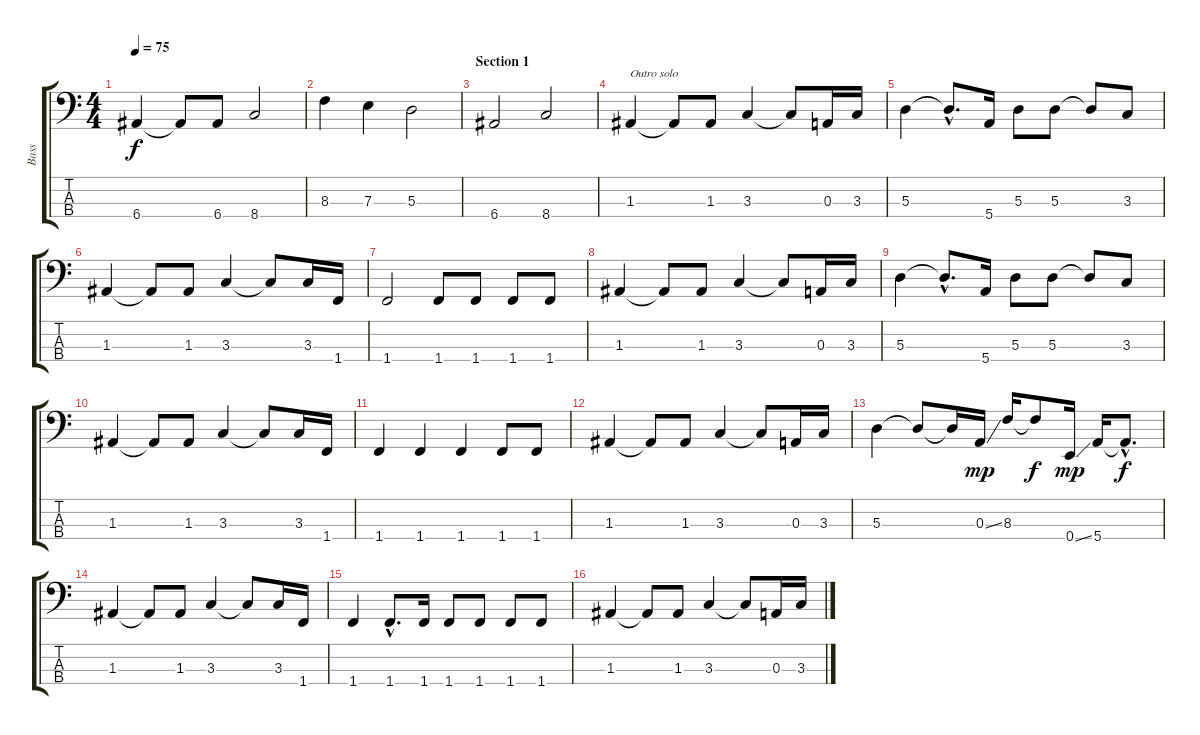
\track ("Bass" "Bass") {instrument electricbassfinger}
\staff {score tabs}
\tuning (G2 D2 A1 E1) {hide}
\ts (4 4)
\tempo 75
\clef f4
\ks c
6.4.4{dy f} 6.4{t}.8 6.4.8 8.4.2 |
8.3.4 7.3.4 5.3.2 |
\section ("" "Section 1")
6.4.2 8.4.2 |
1.3.4{txt "Outro solo"} 1.3{t}.8 1.3.8 3.3.4 3.3{t}.8 0.3.16 3.3.16 |
5.3.4 5.3{hac t}.8{d} 5.4.16 5.3.8 5.3.8 5.3{t}.8 3.3.8 |
1.3.4 1.3{t}.8 1.3.8 3.3.4 3.3{t}.8 3.3.16 1.4.16 |
1.4.2 1.4.8 1.4.8 1.4.8 1.4.8 |
1.3.4 1.3{t}.8 1.3.8 3.3.4 3.3{t}.8 0.3.16 3.3.16 |
5.3.4 5.3{hac t}.8{d} 5.4.16 5.3.8 5.3.8 5.3{t}.8 3.3.8 |
1.3.4 1.3{t}.8 1.3.8 3.3.4 3.3{t}.8 3.3.16 1.4.16 |
1.4.4 1.4.4 1.4.4 1.4.8 1.4.8 |
1.3.4 1.3{t}.8 1.3.8 3.3.4 3.3{t}.8 0.3.16 3.3.16 |
5.3.4 5.3{t}.8 5.3{t}.16 0.3{ss}.16{dy mp} 8.3.16 8.3{t}.8{dy f} 0.4{ss}.16{dy mp} 5.4.16 5.4{hac t}.8{d dy f} |
1.3.4 1.3{t}.8 1.3.8 3.3.4 3.3{t}.8 3.3.16 1.4.16 |
1.4.4 1.4{hac}.8{d} 1.4.16 1.4.8 1.4.8 1.4.8 1.4.8 |
1.3.4 1.3{t}.8 1.3.8 3.3.4 3.3{t}.8 0.3.16 3.3.16
